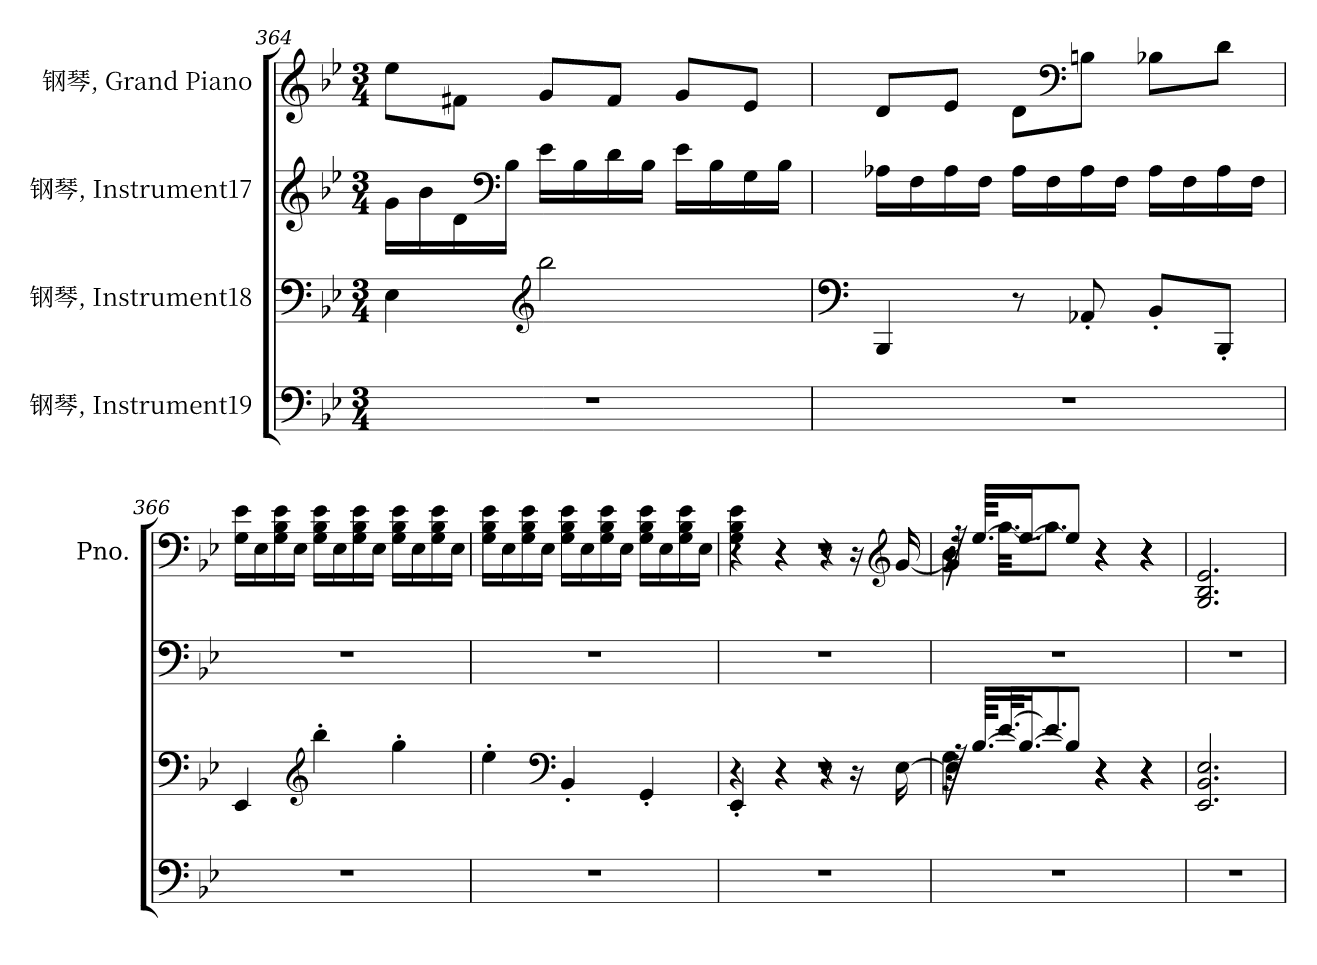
**kern	**kern	**kern	**kern
*part4	*part3	*part2	*part1
*staff4	*staff3	*staff2	*staff1
*I"钢琴, Instrument19	*I"钢琴, Instrument18	*I"钢琴, Instrument17	*I"钢琴, Grand Piano
*	*	*	*I'Pno.
*clefF4	*clefF4	*clefG2	*clefG2
*k[b-e-]	*k[b-e-]	*k[b-e-]	*k[b-e-]
*M3/4	*M3/4	*M3/4	*M3/4
=364	=364	=364	=364
2.r	4E-\	16g\LL	8ee-\L
.	.	16b-\	.
.	.	16d\	8f#X\J
*	*	*clefF4	*
.	.	16B-\JJ	.
*	*clefG2	*	*
.	2bb-\	16e-\LL	8g/L
.	.	16B-\	.
.	.	16d\	8f#/J
.	.	16B-\JJ	.
.	.	16e-\LL	8g/L
.	.	16B-\	.
.	.	16G\	8e-/J
.	.	16B-\JJ	.
!!LO:LB:g=z
=365	=365	=365	=365
*	*clefF4	*	*
2.r	4BBB-/	16A-X\LL	8d/L
.	.	16F\	.
.	.	16A-\	8e-/J
.	.	16F\JJ	.
.	8r	16A-\LL	8d\L
.	.	16F\	.
*	*	*	*clefF4
.	8AA-X'/	16A-\	8Bn\J
.	.	16F\JJ	.
.	8BB-'/L	16A-\LL	8B-X\L
.	.	16F\	.
.	8BBB-'/J	16A-\	8d\J
.	.	16F\JJ	.
=366	=366	=366	=366
2.r	4EE-/	2.r	16G\ 16e-\LL
.	.	.	16E-\
.	.	.	16G\ 16B-\ 16e-\
.	.	.	16E-\JJ
*	*clefG2	*	*
.	4bb-'\	.	16G\ 16B-\ 16e-\LL
.	.	.	16E-\
.	.	.	16G\ 16B-\ 16e-\
.	.	.	16E-\JJ
.	4gg'\	.	16G\ 16B-\ 16e-\LL
.	.	.	16E-\
.	.	.	16G\ 16B-\ 16e-\
.	.	.	16E-\JJ
=367	=367	=367	=367
2.r	4ee-'\	2.r	16G\ 16B-\ 16e-\LL
.	.	.	16E-\
.	.	.	16G\ 16B-\ 16e-\
.	.	.	16E-\JJ
*	*clefF4	*	*
.	4BB-'/	.	16G\ 16B-\ 16e-\LL
.	.	.	16E-\
.	.	.	16G\ 16B-\ 16e-\
.	.	.	16E-\JJ
.	4GG'/	.	16G\ 16B-\ 16e-\LL
.	.	.	16E-\
.	.	.	16G\ 16B-\ 16e-\
.	.	.	16E-\JJ
!!LO:PB:g=z
=368	=368	=368	=368
*	*^	*	*^
*	*	*^	*	*	*^
2.r	2.r	4EE-'/	4r	2.r	2.r	4r	4G\ 4B-\ 4e-\
.	.	4r	4r	.	.	4r	4r
.	.	4r	8r	.	.	8r	4r
.	.	.	16r	.	.	16r	.
*	*	*	*	*	*clefG2	*	*
.	.	.	[16E-\	.	.	[16g/	.
=369	=369	=369	=369	=369	=369	=369	=369
*	*	*	*^	*	*	*	*^
2.r	128r	4G\	64r	4E-\]	2.r	128r	4b-\	4g/]	64r
.	[64.B-/KKLL	.	.	.	.	[64.ee-/KKLL	.	.	.
.	.	.	[32.e-/KKL	.	.	.	.	.	[32.gg\KKL
.	16.B-/J_	.	.	.	.	16.ee-/J_	.	.	.
.	.	.	8.e-/J]	.	.	.	.	.	8.gg\J]
.	8B-/J]	.	.	.	.	8ee-/J]	.	.	.
.	4r	4r	4r	4r	.	4r	4r	4r	4r
.	4r	4r	4r	4r	.	4r	4r	4r	4r
*	*v	*v	*v	*v	*	*v	*v	*v	*v
=370	=370	=370	=370
2.r	2.EE-/ 2.BB-/ 2.E-/	2.r	2.G/ 2.B-/ 2.e-/
=	=	=	=
*-	*-	*-	*-
